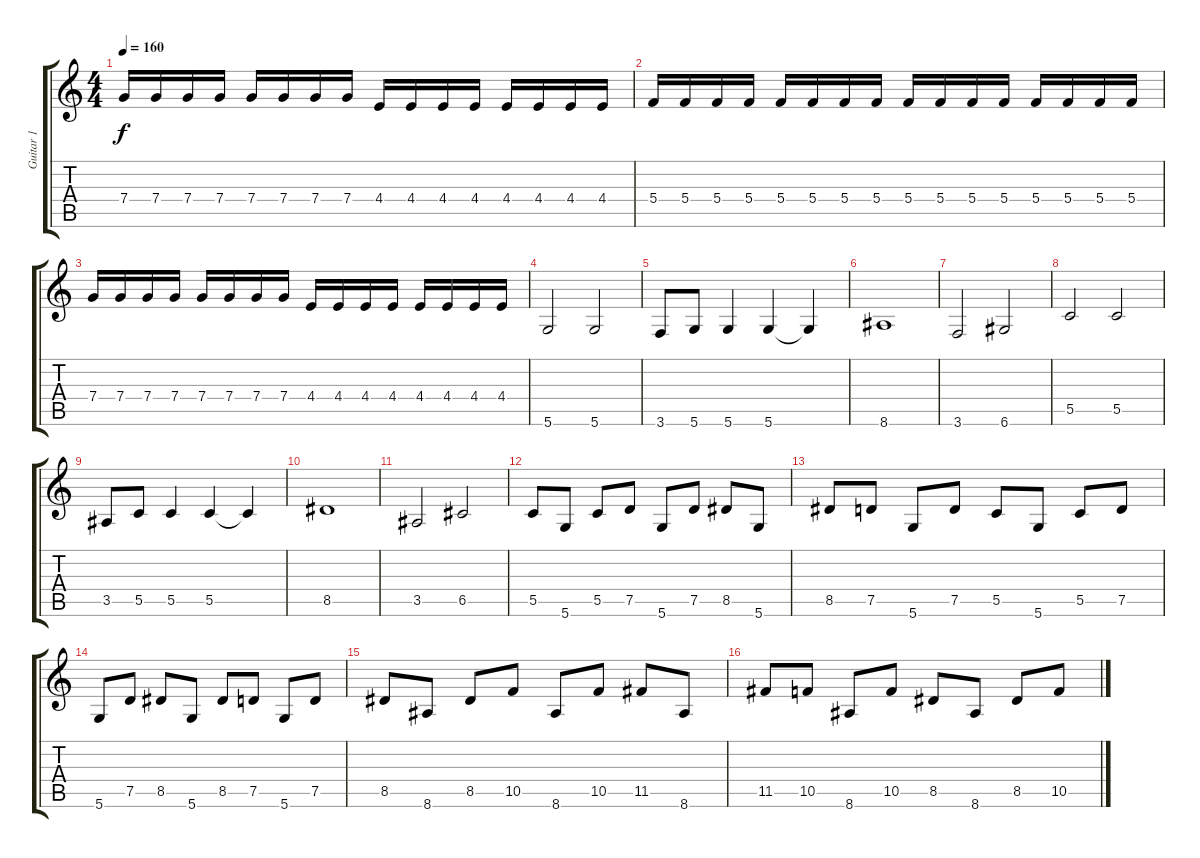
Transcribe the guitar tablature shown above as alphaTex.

\track ("Guitar 1" "Guitar 1") {instrument distortionguitar}
\staff {score tabs}
\tuning (D4 A3 F3 C3 G2 D2) {hide}
\ts (4 4)
\tempo 160
\clef g2
\ks c
7.4.16{dy f} 7.4.16 7.4.16 7.4.16 7.4.16 7.4.16 7.4.16 7.4.16 4.4.16 4.4.16 4.4.16 4.4.16 4.4.16 4.4.16 4.4.16 4.4.16 |
5.4.16 5.4.16 5.4.16 5.4.16 5.4.16 5.4.16 5.4.16 5.4.16 5.4.16 5.4.16 5.4.16 5.4.16 5.4.16 5.4.16 5.4.16 5.4.16 |
7.4.16 7.4.16 7.4.16 7.4.16 7.4.16 7.4.16 7.4.16 7.4.16 4.4.16 4.4.16 4.4.16 4.4.16 4.4.16 4.4.16 4.4.16 4.4.16 |
5.6.2 5.6.2 |
3.6.8 5.6.8 5.6.4 5.6.4 5.6{t}.4 |
8.6.1 |
3.6.2 6.6.2 |
5.5.2 5.5.2 |
3.5.8 5.5.8 5.5.4 5.5.4 5.5{t}.4 |
8.5.1 |
3.5.2 6.5.2 |
5.5.8 5.6.8 5.5.8 7.5.8 5.6.8 7.5.8 8.5.8 5.6.8 |
8.5.8 7.5.8 5.6.8 7.5.8 5.5.8 5.6.8 5.5.8 7.5.8 |
5.6.8 7.5.8 8.5.8 5.6.8 8.5.8 7.5.8 5.6.8 7.5.8 |
8.5.8 8.6.8 8.5.8 10.5.8 8.6.8 10.5.8 11.5.8 8.6.8 |
11.5.8 10.5.8 8.6.8 10.5.8 8.5.8 8.6.8 8.5.8 10.5.8
